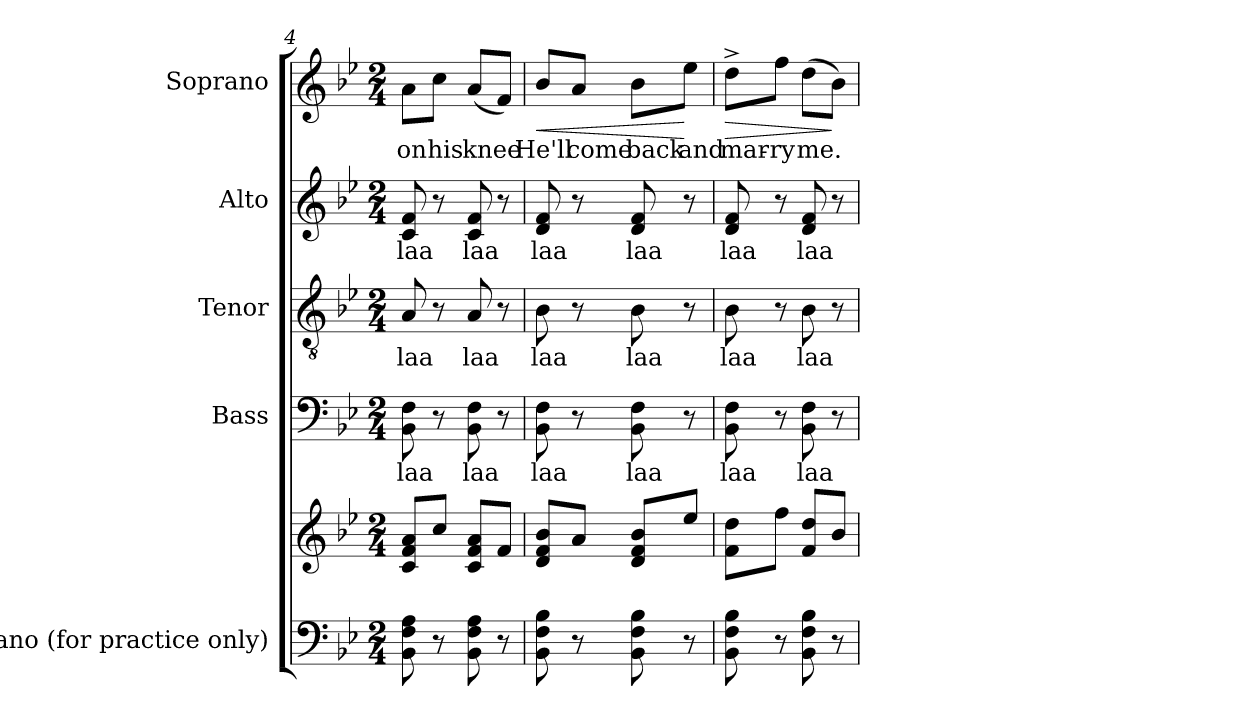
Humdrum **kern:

**kern	**kern	**kern	**text	**kern	**text	**kern	**text	**kern	**text	**dynam
*part5	*part5	*part4	*part4	*part3	*part3	*part2	*part2	*part1	*part1	*part1
*staff6	*staff5	*staff4	*staff4	*staff3	*staff3	*staff2	*staff2	*staff1	*staff1	*staff1
*I"Piano (for practice only)	*	*I"Bass	*	*I"Tenor	*	*I"Alto	*	*I"Soprano	*	*
*I'Pno.	*	*I'B.	*	*I'T.	*	*I'A.	*	*I'S.	*	*
*clefF4	*clefG2	*clefF4	*	*clefGv2	*	*clefG2	*	*clefG2	*	*
*	*	*	*	*ITrd7c12	*	*	*	*	*	*
*k[b-e-]	*k[b-e-]	*k[b-e-]	*	*k[b-e-]	*	*k[b-e-]	*	*k[b-e-]	*	*
*B-:	*B-:	*B-:	*	*B-:	*	*B-:	*	*B-:	*	*
*M2/4	*M2/4	*M2/4	*	*M2/4	*	*M2/4	*	*M2/4	*	*
=4	=4	=4	=4	=4	=4	=4	=4	=4	=4	=4
*^	*	*	*	*	*	*	*	*	*	*
!	!	!	!	!LO:LY:b:color=#000000	!	!	!	!	!	!	!
!	!	!	!	!	!	!LO:LY:b:color=#000000	!	!	!	!	!
!	!	!	!	!	!	!	!	!LO:LY:b:color=#000000	!	!	!
!	!	!	!	!	!	!	!	!	!	!LO:LY:b:color=#000000	!
8BB-i\ 8Fi 8Ai	8ryy	8ci/ 8fi 8aiL	8BB-i\ 8Fi	laa	8AAi/	laa	8ci/ 8fi	laa	8ai\L	on	.
!	!	!	!	!	!	!	!	!	!	!LO:LY:b:color=#000000	!
8r	8ryy	8cci/J	8r	.	8r	.	8r	.	8cci\J	his	.
!	!	!	!	!LO:LY:b:color=#000000	!	!	!	!	!	!	!
!	!	!	!	!	!	!LO:LY:b:color=#000000	!	!	!	!	!
!	!	!	!	!	!	!	!	!LO:LY:b:color=#000000	!	!	!
!	!	!	!	!	!	!	!	!	!	!LO:LY:b:color=#000000	!
8BB-i\ 8Fi 8Ai	8ryy	8ci/ 8fi 8aiL	8BB-i\ 8Fi	laa	8AAi/	laa	8ci/ 8fi	laa	(8ai/L	knee	.
8r	8ryy	8fi/J	8r	.	8r	.	8r	.	8fi/J)	.	.
=5	=5	=5	=5	=5	=5	=5	=5	=5	=5	=5	=5
!	!	!	!	!LO:LY:b:color=#000000	!	!	!	!	!	!	!
!	!	!	!	!	!	!LO:LY:b:color=#000000	!	!	!	!	!
!	!	!	!	!	!	!	!	!LO:LY:b:color=#000000	!	!	!
!	!	!	!	!	!	!	!	!	!	!LO:LY:b:color=#000000	!LO:HP:b
8BB-i\ 8Fi 8B-i	8ryy	8di/ 8fi 8b-iL	8BB-i\ 8Fi	laa	8BB-i\	laa	8di/ 8fi	laa	8b-i/L	He'll	<
!	!	!	!	!	!	!	!	!	!	!LO:LY:b:color=#000000	!
8r	8ryy	8ai/J	8r	.	8r	.	8r	.	8ai/J	come	.
!	!	!	!	!LO:LY:b:color=#000000	!	!	!	!	!	!	!
!	!	!	!	!	!	!LO:LY:b:color=#000000	!	!	!	!	!
!	!	!	!	!	!	!	!	!LO:LY:b:color=#000000	!	!	!
!	!	!	!	!	!	!	!	!	!	!LO:LY:b:color=#000000	!
8BB-i\ 8Fi 8B-i	8ryy	8di/ 8fi 8b-iL	8BB-i\ 8Fi	laa	8BB-i\	laa	8di/ 8fi	laa	8b-i\L	back	.
!	!	!	!	!	!	!	!	!	!	!LO:LY:b:color=#000000	!
8r	8ryy	8ee-i/J	8r	.	8r	.	8r	.	8ee-i\J	and	[
*v	*v	*	*	*	*	*	*	*	*	*	*
!!LO:LB:g=z
=6	=6	=6	=6	=6	=6	=6	=6	=6	=6	=6
*^	*	*	*	*	*	*	*	*	*	*
!	!	!	!	!LO:LY:b:color=#000000	!	!	!	!	!	!	!
*v	*v	*	*	*	*	*	*	*	*	*	*
*^	*	*	*	*	*	*	*	*	*	*
!	!	!	!	!	!	!LO:LY:b:color=#000000	!	!	!	!	!
*v	*v	*	*	*	*	*	*	*	*	*	*
*^	*	*	*	*	*	*	*	*	*	*
!	!	!	!	!	!	!	!	!LO:LY:b:color=#000000	!	!	!
*v	*v	*	*	*	*	*	*	*	*	*	*
*^	*	*	*	*	*	*	*	*	*	*
!	!	!	!	!	!	!	!	!	!	!LO:LY:b:color=#000000	!LO:HP:b
*v	*v	*	*	*	*	*	*	*	*	*	*
8BB-i\ 8Fi 8B-i	8fi\ 8ddiL	8BB-i\ 8Fi	laa	8BB-i\	laa	8di/ 8fi	laa	8dd^i\L	mar-	>
!	!	!	!	!	!	!	!	!	!LO:LY:b:color=#000000	!
8r	8ffi\J	8r	.	8r	.	8r	.	8ffi\J	-ry	.
!	!	!	!LO:LY:b:color=#000000	!	!	!	!	!	!	!
!	!	!	!	!	!LO:LY:b:color=#000000	!	!	!	!	!
!	!	!	!	!	!	!	!LO:LY:b:color=#000000	!	!	!
!	!	!	!	!	!	!	!	!	!LO:LY:b:color=#000000	!
8BB-i\ 8Fi 8B-i	8fi/ 8ddiL	8BB-i\ 8Fi	laa	8BB-i\	laa	8di/ 8fi	laa	(8ddi\L	me.	.
8r	8b-i/J	8r	.	8r	.	8r	.	8b-i\J)	.	]
=	=	=	=	=	=	=	=	=	=	=
*-	*-	*-	*-	*-	*-	*-	*-	*-	*-	*-
